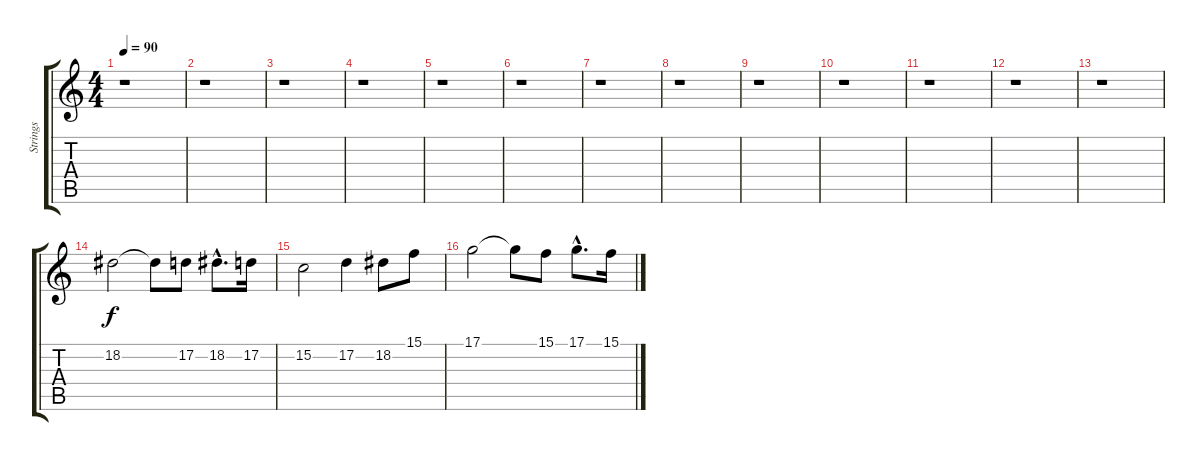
\track ("Strings" "Strings") {instrument stringensemble1}
\staff {score tabs}
\tuning (D4 A3 F3 C3 G2 D2) {hide}
\ts (4 4)
\tempo 90
\clef g2
\ks c
r.1{dy mf} |
r.1 |
r.1 |
r.1 |
r.1 |
r.1 |
r.1 |
r.1 |
r.1 |
r.1 |
r.1 |
r.1 |
r.1 |
18.2.2{dy f} 18.2{t}.8 17.2.8 18.2{hac}.8{d} 17.2.16 |
15.2.2 17.2.4 18.2.8 15.1.8 |
17.1.2 17.1{t}.8 15.1.8 17.1{hac}.8{d} 15.1.16
